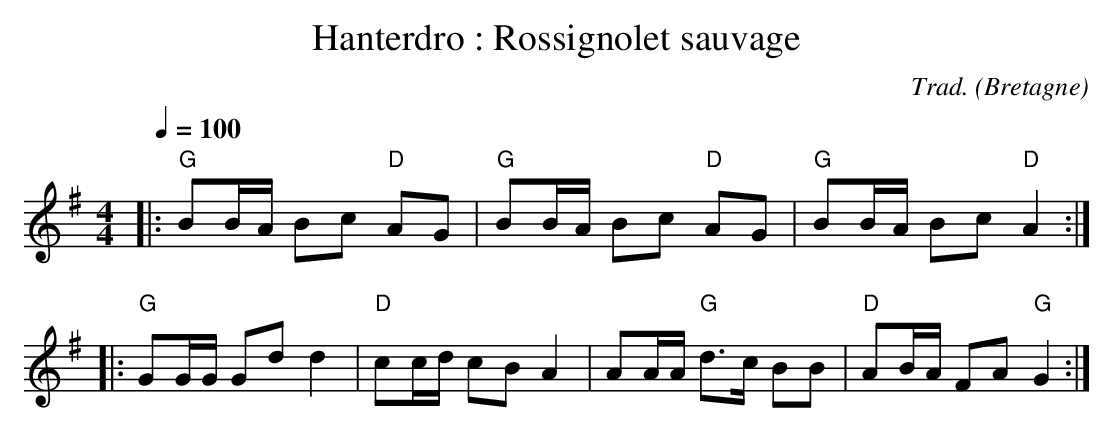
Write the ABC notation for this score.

X:1
T:Hanterdro : Rossignolet sauvage
C:Trad.
O:Bretagne
L:1/16
M:3/4
M:4/4
Q:1/4=100
K:G
|: "G"B2BA B2c2 "D"A2G2 | "G"B2BA B2c2 "D"A2G2 | "G"B2BA B2c2 "D"A4 ::\
"G"G2GG G2d2 d4 | "D"c2cd c2B2 A4 | A2AA "G"d3c B2B2 | "D"A2BA F2A2 "G"G4 :|
